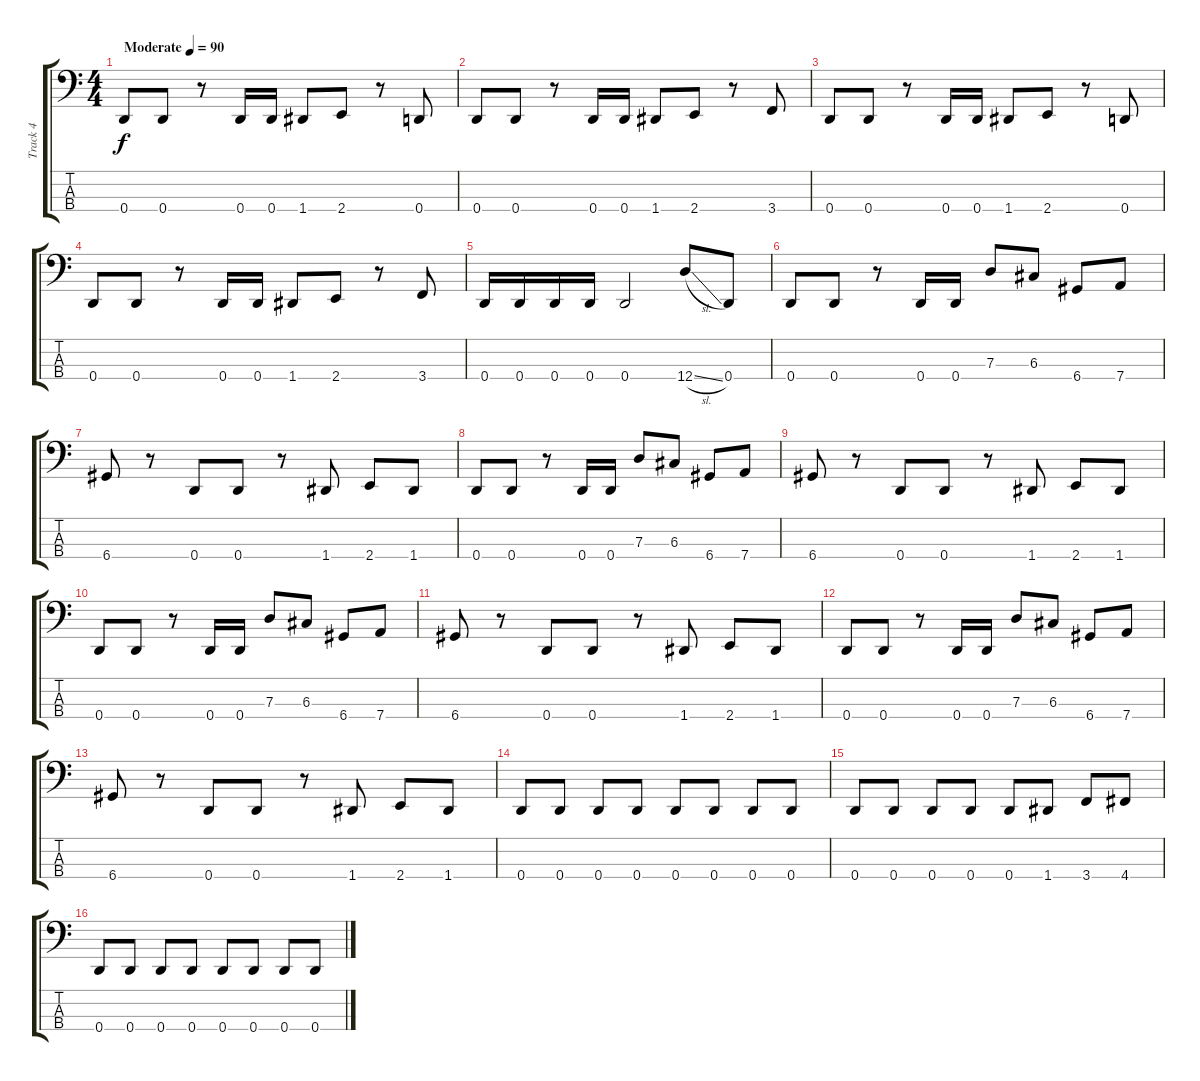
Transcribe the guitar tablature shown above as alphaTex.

\track ("Track 4" "Track 4") {instrument electricbassfinger}
\staff {score tabs}
\tuning (F2 C2 G1 D1) {hide}
\ts (4 4)
\tempo (90 "Moderate")
\clef f4
\ks c
0.4.8{dy f instrument electricbassfinger} 0.4.8 r.8 0.4.16 0.4.16 1.4.8 2.4.8 r.8 0.4.8 |
0.4.8 0.4.8 r.8 0.4.16 0.4.16 1.4.8 2.4.8 r.8 3.4.8 |
0.4.8 0.4.8 r.8 0.4.16 0.4.16 1.4.8 2.4.8 r.8 0.4.8 |
0.4.8 0.4.8 r.8 0.4.16 0.4.16 1.4.8 2.4.8 r.8 3.4.8 |
0.4.16 0.4.16 0.4.16 0.4.16 0.4.2 12.4{sl}.8 0.4.8 |
0.4.8 0.4.8 r.8 0.4.16 0.4.16 7.3.8 6.3.8 6.4.8 7.4.8 |
6.4.8 r.8 0.4.8 0.4.8 r.8 1.4.8 2.4.8 1.4.8 |
0.4.8 0.4.8 r.8 0.4.16 0.4.16 7.3.8 6.3.8 6.4.8 7.4.8 |
6.4.8 r.8 0.4.8 0.4.8 r.8 1.4.8 2.4.8 1.4.8 |
0.4.8 0.4.8 r.8 0.4.16 0.4.16 7.3.8 6.3.8 6.4.8 7.4.8 |
6.4.8 r.8 0.4.8 0.4.8 r.8 1.4.8 2.4.8 1.4.8 |
0.4.8 0.4.8 r.8 0.4.16 0.4.16 7.3.8 6.3.8 6.4.8 7.4.8 |
6.4.8 r.8 0.4.8 0.4.8 r.8 1.4.8 2.4.8 1.4.8 |
0.4.8 0.4.8 0.4.8 0.4.8 0.4.8 0.4.8 0.4.8 0.4.8 |
0.4.8 0.4.8 0.4.8 0.4.8 0.4.8 1.4.8 3.4.8 4.4.8 |
0.4.8 0.4.8 0.4.8 0.4.8 0.4.8 0.4.8 0.4.8 0.4.8
